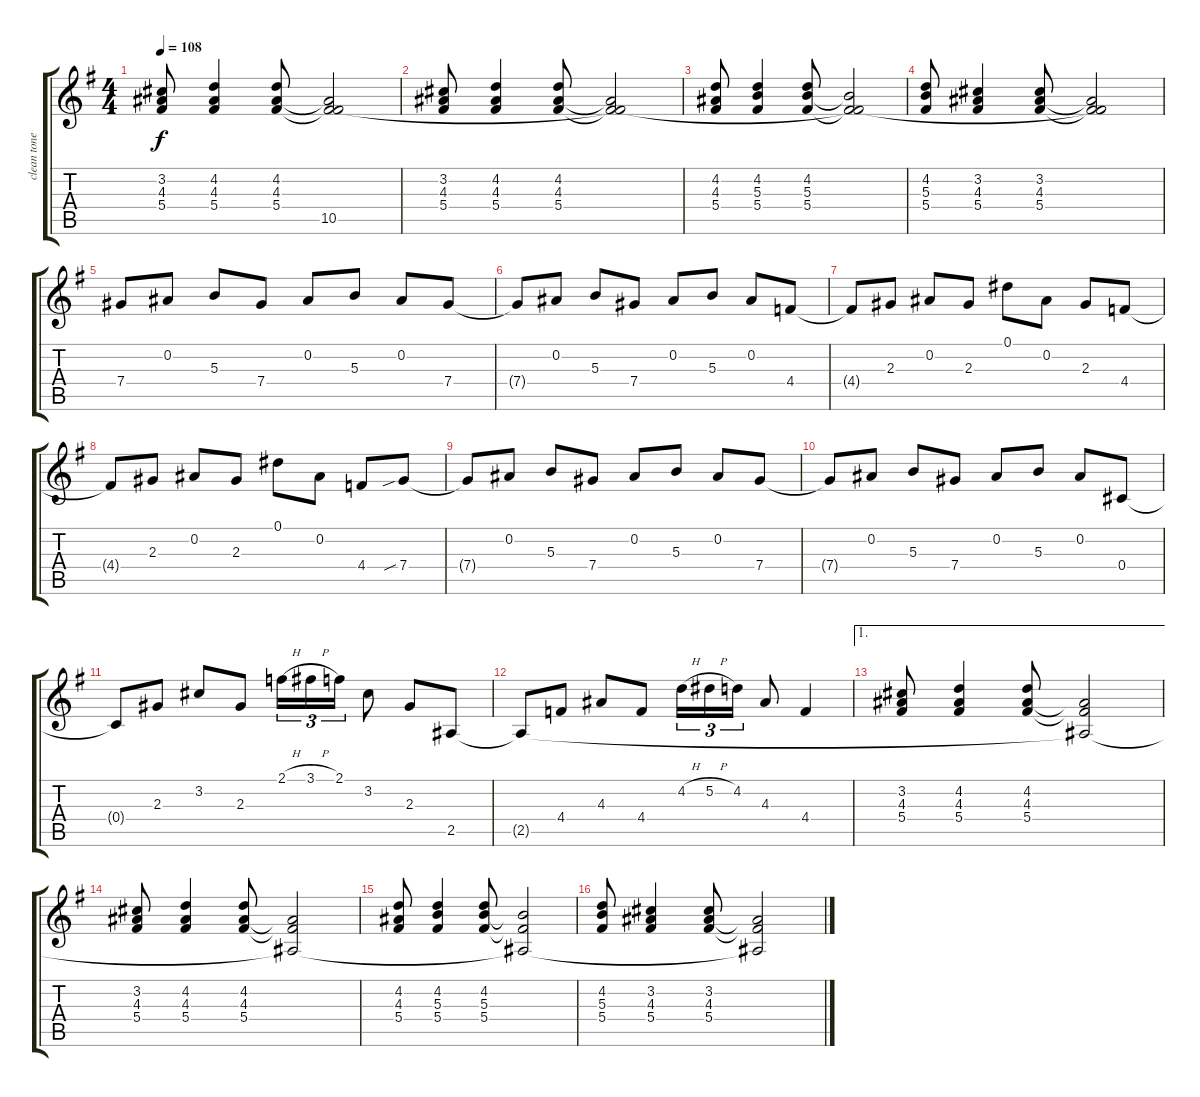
\track ("clean tone w/chorus or flanger" "clean tone") {instrument acousticguitarsteel}
\staff {score tabs}
\tuning (Eb4 Bb3 Gb3 Db3 Ab2 Eb2) {hide}
\ts (4 4)
\tempo 108
\clef g2
\ks g
(3.2 4.3 5.4).8{dy f} (4.2 4.3 5.4).4 (4.2 4.3 5.4).8 (4.3{t} 5.4{t} 10.5{t}).2 |
(3.2 4.3 5.4).8 (4.2 4.3 5.4).4 (4.2 4.3 5.4).8 (4.3{t} 5.4{t} 10.5{t}).2 |
(4.2 4.3 5.4).8 (4.2 5.3 5.4).4 (4.2 5.3 5.4).8 (5.3{t} 5.4{t} 10.5{t}).2 |
(4.2 5.3 5.4).8 (3.2 4.3 5.4).4 (3.2 4.3 5.4).8 (4.3{t} 5.4{t} 10.5{t}).2 |
7.4.8 0.2.8 5.3.8 7.4.8 0.2.8 5.3.8 0.2.8 7.4.8 |
7.4{t}.8 0.2.8 5.3.8 7.4.8 0.2.8 5.3.8 0.2.8 4.4.8 |
4.4{t}.8 2.3.8 0.2.8 2.3.8 0.1.8 0.2.8 2.3.8 4.4.8 |
4.4{t}.8 2.3.8 0.2.8 2.3.8 0.1.8 0.2.8 4.4.8 7.4{sib}.8 |
7.4{t}.8 0.2.8 5.3.8 7.4.8 0.2.8 5.3.8 0.2.8 7.4.8 |
7.4{t}.8 0.2.8 5.3.8 7.4.8 0.2.8 5.3.8 0.2.8 0.4.8 |
0.4{t}.8 2.3.8 3.2.8 2.3.8 2.1{h}.16{tu (3 2)} 3.1{h}.16{tu (3 2)} 2.1.16{tu (3 2)} 3.2.8 2.3.8 2.5.8 |
2.5{t}.8 4.4.8 4.3.8 4.4.8 4.2{h}.16{tu (3 2)} 5.2{h}.16{tu (3 2)} 4.2.16{tu (3 2)} 4.3.8 4.4.4 |
\ae 1
(3.2 4.3 5.4).8 (4.2 4.3 5.4).4 (4.2 4.3 5.4).8 (4.3{t} 5.4{t} 2.5{t}).2 |
(3.2 4.3 5.4).8 (4.2 4.3 5.4).4 (4.2 4.3 5.4).8 (4.3{t} 5.4{t} 2.5{t}).2 |
(4.2 4.3 5.4).8 (4.2 5.3 5.4).4 (4.2 5.3 5.4).8 (5.3{t} 5.4{t} 2.5{t}).2 |
(4.2 5.3 5.4).8 (3.2 4.3 5.4).4 (3.2 4.3 5.4).8 (4.3{t} 5.4{t} 2.5{t}).2
